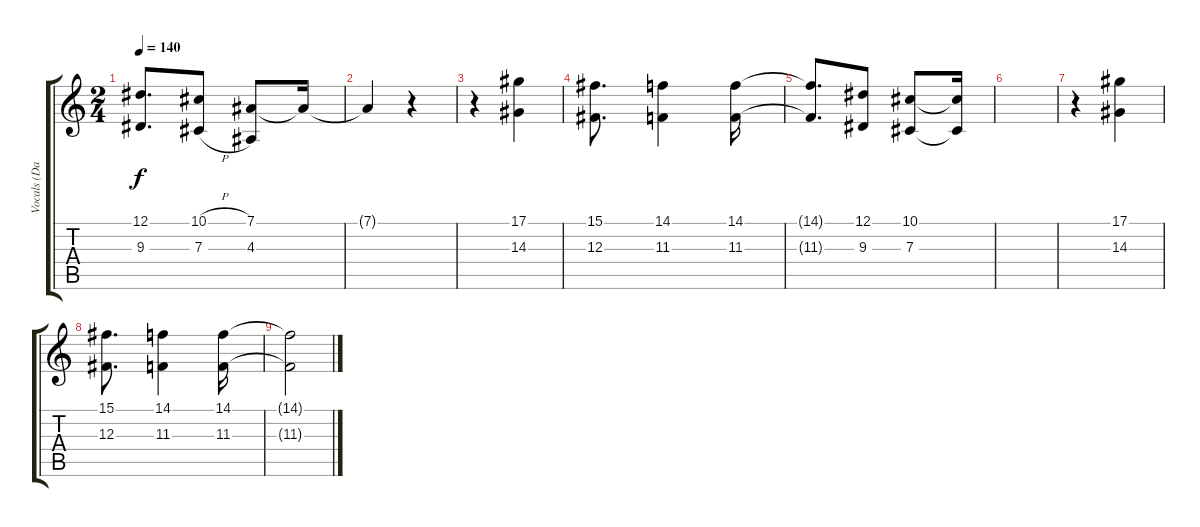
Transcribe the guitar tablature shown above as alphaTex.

\track ("Vocals (Dallas Green)" "Vocals (Da") {instrument flute}
\staff {score tabs}
\tuning (Eb4 Bb3 Gb3 Db3 Ab2 Eb2) {hide}
\ts (2 4)
\tempo 140
\clef g2
\ks c
(12.1{t} 9.3{t}).8{d dy f} (10.1{h} 7.3{h}).8 (7.1 4.3).8 7.1{t}.16 |
7.1{t}.4 r.4 |
r.4 (17.1 14.3).4 |
(15.1 12.3).8{d} (14.1 11.3).4 (14.1 11.3).16 |
(14.1{t} 11.3{t}).8{d} (12.1 9.3).8 (10.1 7.3).8 (10.1{t} 7.3{t}).16 |
|
r.4 (17.1 14.3).4 |
(15.1 12.3).8{d} (14.1 11.3).4 (14.1 11.3).16 |
(14.1{t} 11.3{t}).2
